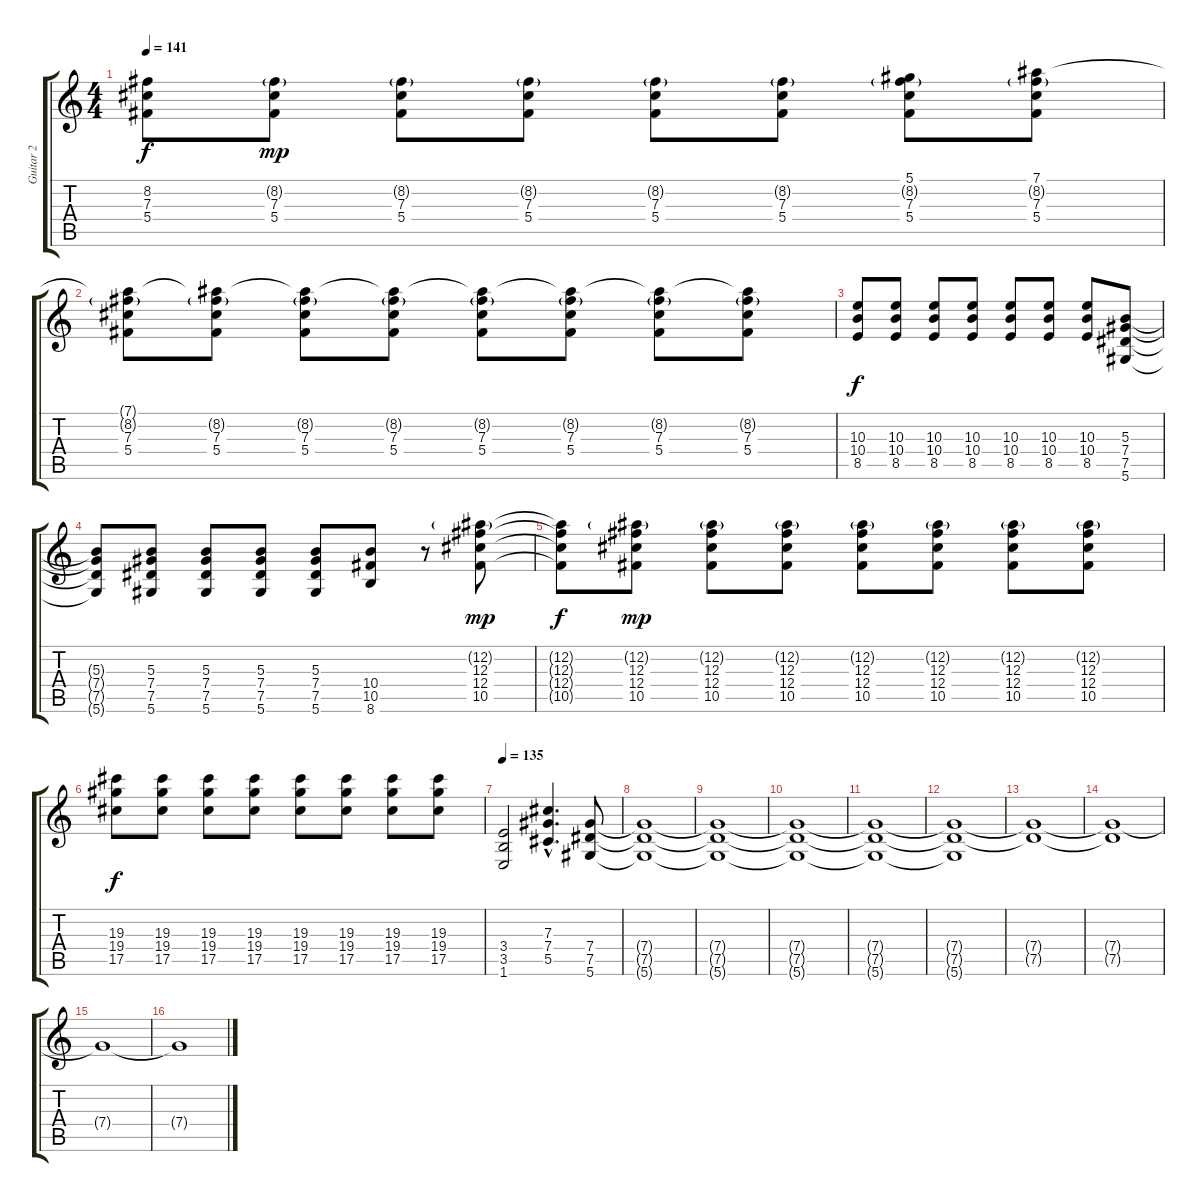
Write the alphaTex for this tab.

\track ("Guitar 2" "Guitar 2") {instrument distortionguitar}
\staff {score tabs}
\tuning (Eb4 Bb3 Gb3 Db3 Ab2 Eb2) {hide}
\ts (4 4)
\tempo 141
\clef g2
\ks c
(8.2{t} 7.3{t} 5.4{t}).8{dy f} (8.2{g} 7.3 5.4).8{dy mp} (8.2{g} 7.3 5.4).8 (8.2{g} 7.3 5.4).8 (8.2{g} 7.3 5.4).8 (8.2{g} 7.3 5.4).8 (5.1 8.2{g} 7.3 5.4).8 (7.1 8.2{g} 7.3 5.4).8 |
(7.1{t} 8.2{g} 7.3 5.4).8 (7.1{t} 8.2{g} 7.3 5.4).8 (7.1{t} 8.2{g} 7.3 5.4).8 (7.1{t} 8.2{g} 7.3 5.4).8 (7.1{t} 8.2{g} 7.3 5.4).8 (7.1{t} 8.2{g} 7.3 5.4).8 (7.1{t} 8.2{g} 7.3 5.4).8 (7.1{t} 8.2{g} 7.3 5.4).8 |
(10.3 10.4 8.5).8{dy f} (10.3 10.4 8.5).8 (10.3 10.4 8.5).8 (10.3 10.4 8.5).8 (10.3 10.4 8.5).8 (10.3 10.4 8.5).8 (10.3 10.4 8.5).8 (5.3 7.4 7.5 5.6).8 |
(5.3{t} 7.4{t} 7.5{t} 5.6{t}).8 (5.3 7.4 7.5 5.6).8 (5.3 7.4 7.5 5.6).8 (5.3 7.4 7.5 5.6).8 (5.3 7.4 7.5 5.6).8 (10.4 10.5 8.6).8 r.8 (12.2{g} 12.3 12.4 10.5).8{dy mp} |
(12.2{t} 12.3{t} 12.4{t} 10.5{t}).8{dy f} (12.2{g} 12.3 12.4 10.5).8{dy mp} (12.2{g} 12.3 12.4 10.5).8 (12.2{g} 12.3 12.4 10.5).8 (12.2{g} 12.3 12.4 10.5).8 (12.2{g} 12.3 12.4 10.5).8 (12.2{g} 12.3 12.4 10.5).8 (12.2{g} 12.3 12.4 10.5).8 |
(19.3 19.4 17.5).8{dy f} (19.3 19.4 17.5).8 (19.3 19.4 17.5).8 (19.3 19.4 17.5).8 (19.3 19.4 17.5).8 (19.3 19.4 17.5).8 (19.3 19.4 17.5).8 (19.3 19.4 17.5).8 |
\tempo 135
(3.4 3.5 1.6).2 (7.3{hac} 7.4{hac} 5.5{hac}).4{d} (7.4 7.5 5.6).8 |
(7.4{t} 7.5{t} 5.6{t}).1 |
(7.4{t} 7.5{t} 5.6{t}).1 |
(7.4{t} 7.5{t} 5.6{t}).1 |
(7.4{t} 7.5{t} 5.6{t}).1 |
(7.4{t} 7.5{t} 5.6{t}).1 |
(7.4{t} 7.5{t}).1 |
(7.4{t} 7.5{t}).1 |
7.4{t}.1 |
7.4{t}.1
